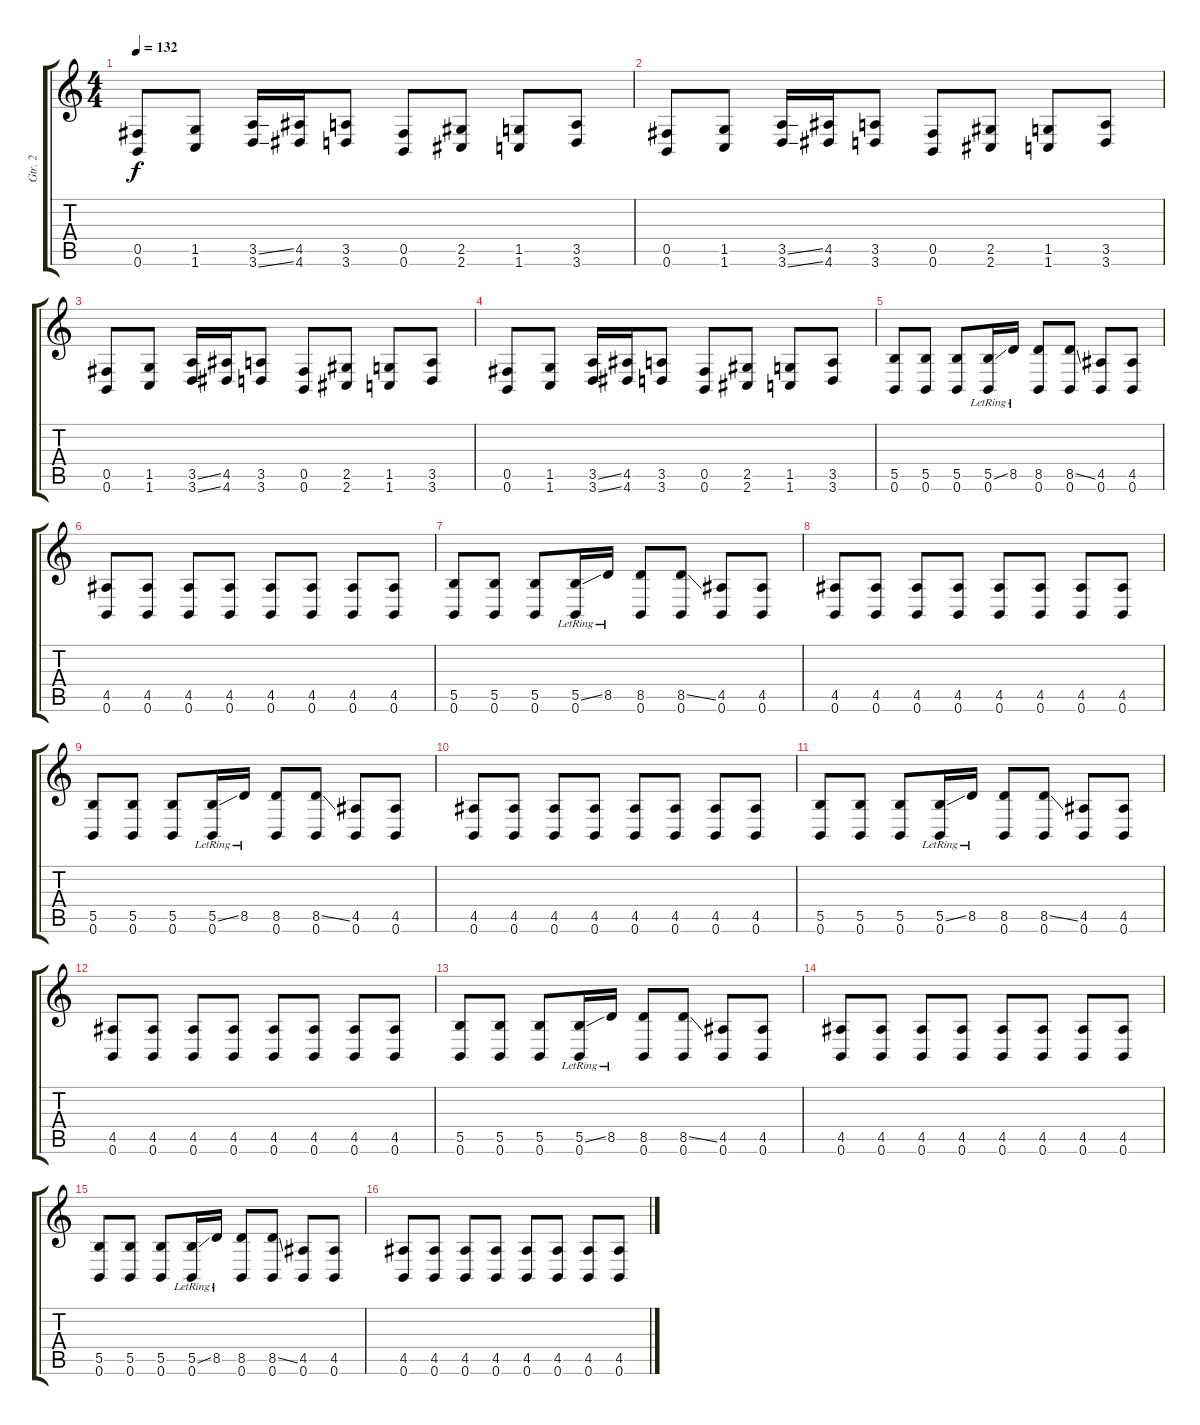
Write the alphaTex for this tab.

\track ("Gtr. 2" "Gtr. 2") {instrument overdrivenguitar}
\staff {score tabs}
\tuning (Db4 Ab3 E3 B2 Gb2 B1) {hide}
\ts (4 4)
\tempo 132
\clef g2
\ks c
(0.5 0.6).8{dy f} (1.5 1.6).8 (3.5{ss} 3.6{ss}).16 (4.5 4.6).16 (3.5 3.6).8 (0.5 0.6).8 (2.5 2.6).8 (1.5 1.6).8 (3.5 3.6).8 |
(0.5 0.6).8 (1.5 1.6).8 (3.5{ss} 3.6{ss}).16 (4.5 4.6).16 (3.5 3.6).8 (0.5 0.6).8 (2.5 2.6).8 (1.5 1.6).8 (3.5 3.6).8 |
(0.5 0.6).8 (1.5 1.6).8 (3.5{ss} 3.6{ss}).16 (4.5 4.6).16 (3.5 3.6).8 (0.5 0.6).8 (2.5 2.6).8 (1.5 1.6).8 (3.5 3.6).8 |
(0.5 0.6).8 (1.5 1.6).8 (3.5{ss} 3.6{ss}).16 (4.5 4.6).16 (3.5 3.6).8 (0.5 0.6).8 (2.5 2.6).8 (1.5 1.6).8 (3.5 3.6).8 |
(5.5 0.6).8 (5.5 0.6).8 (5.5 0.6).8 (5.5{ss lr} 0.6).16 8.5{lr}.16 (8.5 0.6).8 (8.5{ss} 0.6).8 (4.5 0.6).8 (4.5 0.6).8 |
(4.5 0.6).8 (4.5 0.6).8 (4.5 0.6).8 (4.5 0.6).8 (4.5 0.6).8 (4.5 0.6).8 (4.5 0.6).8 (4.5 0.6).8 |
(5.5 0.6).8 (5.5 0.6).8 (5.5 0.6).8 (5.5{ss lr} 0.6).16 8.5{lr}.16 (8.5 0.6).8 (8.5{ss} 0.6).8 (4.5 0.6).8 (4.5 0.6).8 |
(4.5 0.6).8 (4.5 0.6).8 (4.5 0.6).8 (4.5 0.6).8 (4.5 0.6).8 (4.5 0.6).8 (4.5 0.6).8 (4.5 0.6).8 |
(5.5 0.6).8 (5.5 0.6).8 (5.5 0.6).8 (5.5{ss lr} 0.6).16 8.5{lr}.16 (8.5 0.6).8 (8.5{ss} 0.6).8 (4.5 0.6).8 (4.5 0.6).8 |
(4.5 0.6).8 (4.5 0.6).8 (4.5 0.6).8 (4.5 0.6).8 (4.5 0.6).8 (4.5 0.6).8 (4.5 0.6).8 (4.5 0.6).8 |
(5.5 0.6).8 (5.5 0.6).8 (5.5 0.6).8 (5.5{ss lr} 0.6).16 8.5{lr}.16 (8.5 0.6).8 (8.5{ss} 0.6).8 (4.5 0.6).8 (4.5 0.6).8 |
(4.5 0.6).8 (4.5 0.6).8 (4.5 0.6).8 (4.5 0.6).8 (4.5 0.6).8 (4.5 0.6).8 (4.5 0.6).8 (4.5 0.6).8 |
(5.5 0.6).8 (5.5 0.6).8 (5.5 0.6).8 (5.5{ss lr} 0.6).16 8.5{lr}.16 (8.5 0.6).8 (8.5{ss} 0.6).8 (4.5 0.6).8 (4.5 0.6).8 |
(4.5 0.6).8 (4.5 0.6).8 (4.5 0.6).8 (4.5 0.6).8 (4.5 0.6).8 (4.5 0.6).8 (4.5 0.6).8 (4.5 0.6).8 |
(5.5 0.6).8 (5.5 0.6).8 (5.5 0.6).8 (5.5{ss lr} 0.6).16 8.5{lr}.16 (8.5 0.6).8 (8.5{ss} 0.6).8 (4.5 0.6).8 (4.5 0.6).8 |
(4.5 0.6).8 (4.5 0.6).8 (4.5 0.6).8 (4.5 0.6).8 (4.5 0.6).8 (4.5 0.6).8 (4.5 0.6).8 (4.5 0.6).8
